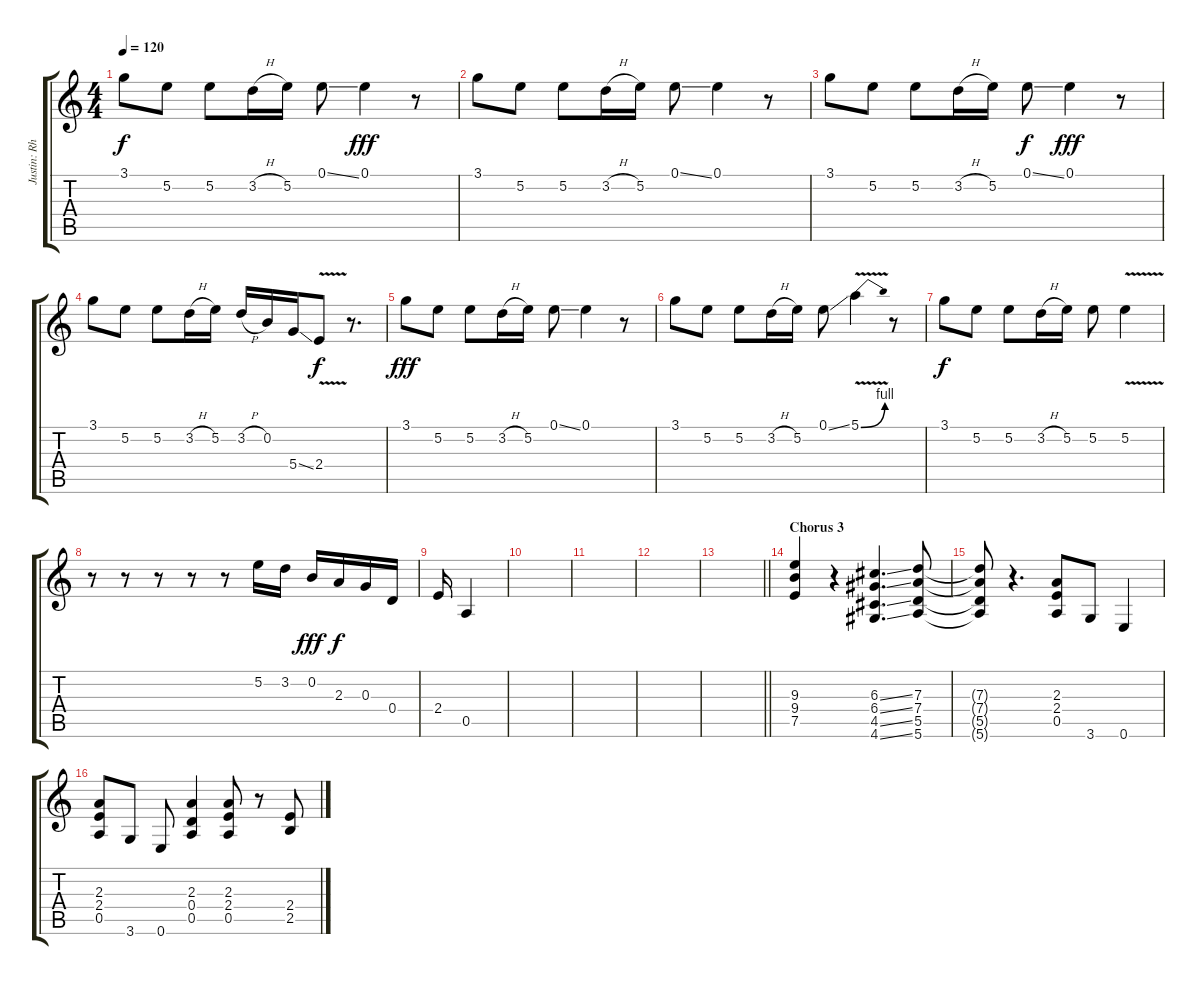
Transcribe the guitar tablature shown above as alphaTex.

\track ("Justin: Rhythm And Solo Guitar" "Justin: Rh") {instrument distortionguitar}
\staff {score tabs}
\tuning (E4 B3 G3 D3 A2 E2) {hide}
\ts (4 4)
\tempo 120
\clef g2
\ks c
3.1.8{dy f} 5.2.8 5.2.8 3.2{h}.16 5.2.16 0.1{ss}.8 0.1.4{dy fff} r.8 |
3.1.8 5.2.8 5.2.8 3.2{h}.16 5.2.16 0.1{ss}.8 0.1.4 r.8 |
3.1.8 5.2.8 5.2.8 3.2{h}.16 5.2.16 0.1{ss}.8{dy f} 0.1.4{dy fff} r.8 |
3.1.8 5.2.8 5.2.8 3.2{h}.16 5.2.16 3.2{h}.16 0.2.16 5.4{ss}.16 2.4{v}.8{dy f} r.8{d} |
3.1.8{dy fff} 5.2.8 5.2.8 3.2{h}.16 5.2.16 0.1{ss}.8 0.1.4 r.8 |
3.1.8 5.2.8 5.2.8 3.2{h}.16 5.2.16 0.1{ss}.8 5.1{be (bend 0 0 60 4) v}.4 r.8 |
3.1.8{dy f} 5.2.8 5.2.8 3.2{h}.16 5.2.16 5.2.8 5.2{v}.4 |
r.8 r.8 r.8 r.8 r.8 5.2.16 3.2.16 0.2.16{dy fff} 2.3.16{dy f} 0.3.16 0.4.16 |
2.4.16 0.5.4 |
|
|
|
\barLineRight lightlight
|
\section ("" "Chorus 3")
(9.3 9.4 7.5).4 r.4 (6.3{ss} 6.4{ss} 4.5{ss} 4.6{ss}).4{d} (7.3 7.4 5.5 5.6).8 |
(7.3{t} 7.4{t} 5.5{t} 5.6{t}).8 r.4{d} (2.3 2.4 0.5).8 3.6.8 0.6.4 |
(2.3 2.4 0.5).8 3.6.8 0.6.8 (2.3 0.4 0.5).4 (2.3 2.4 0.5).8 r.8 (2.4 2.5).8
